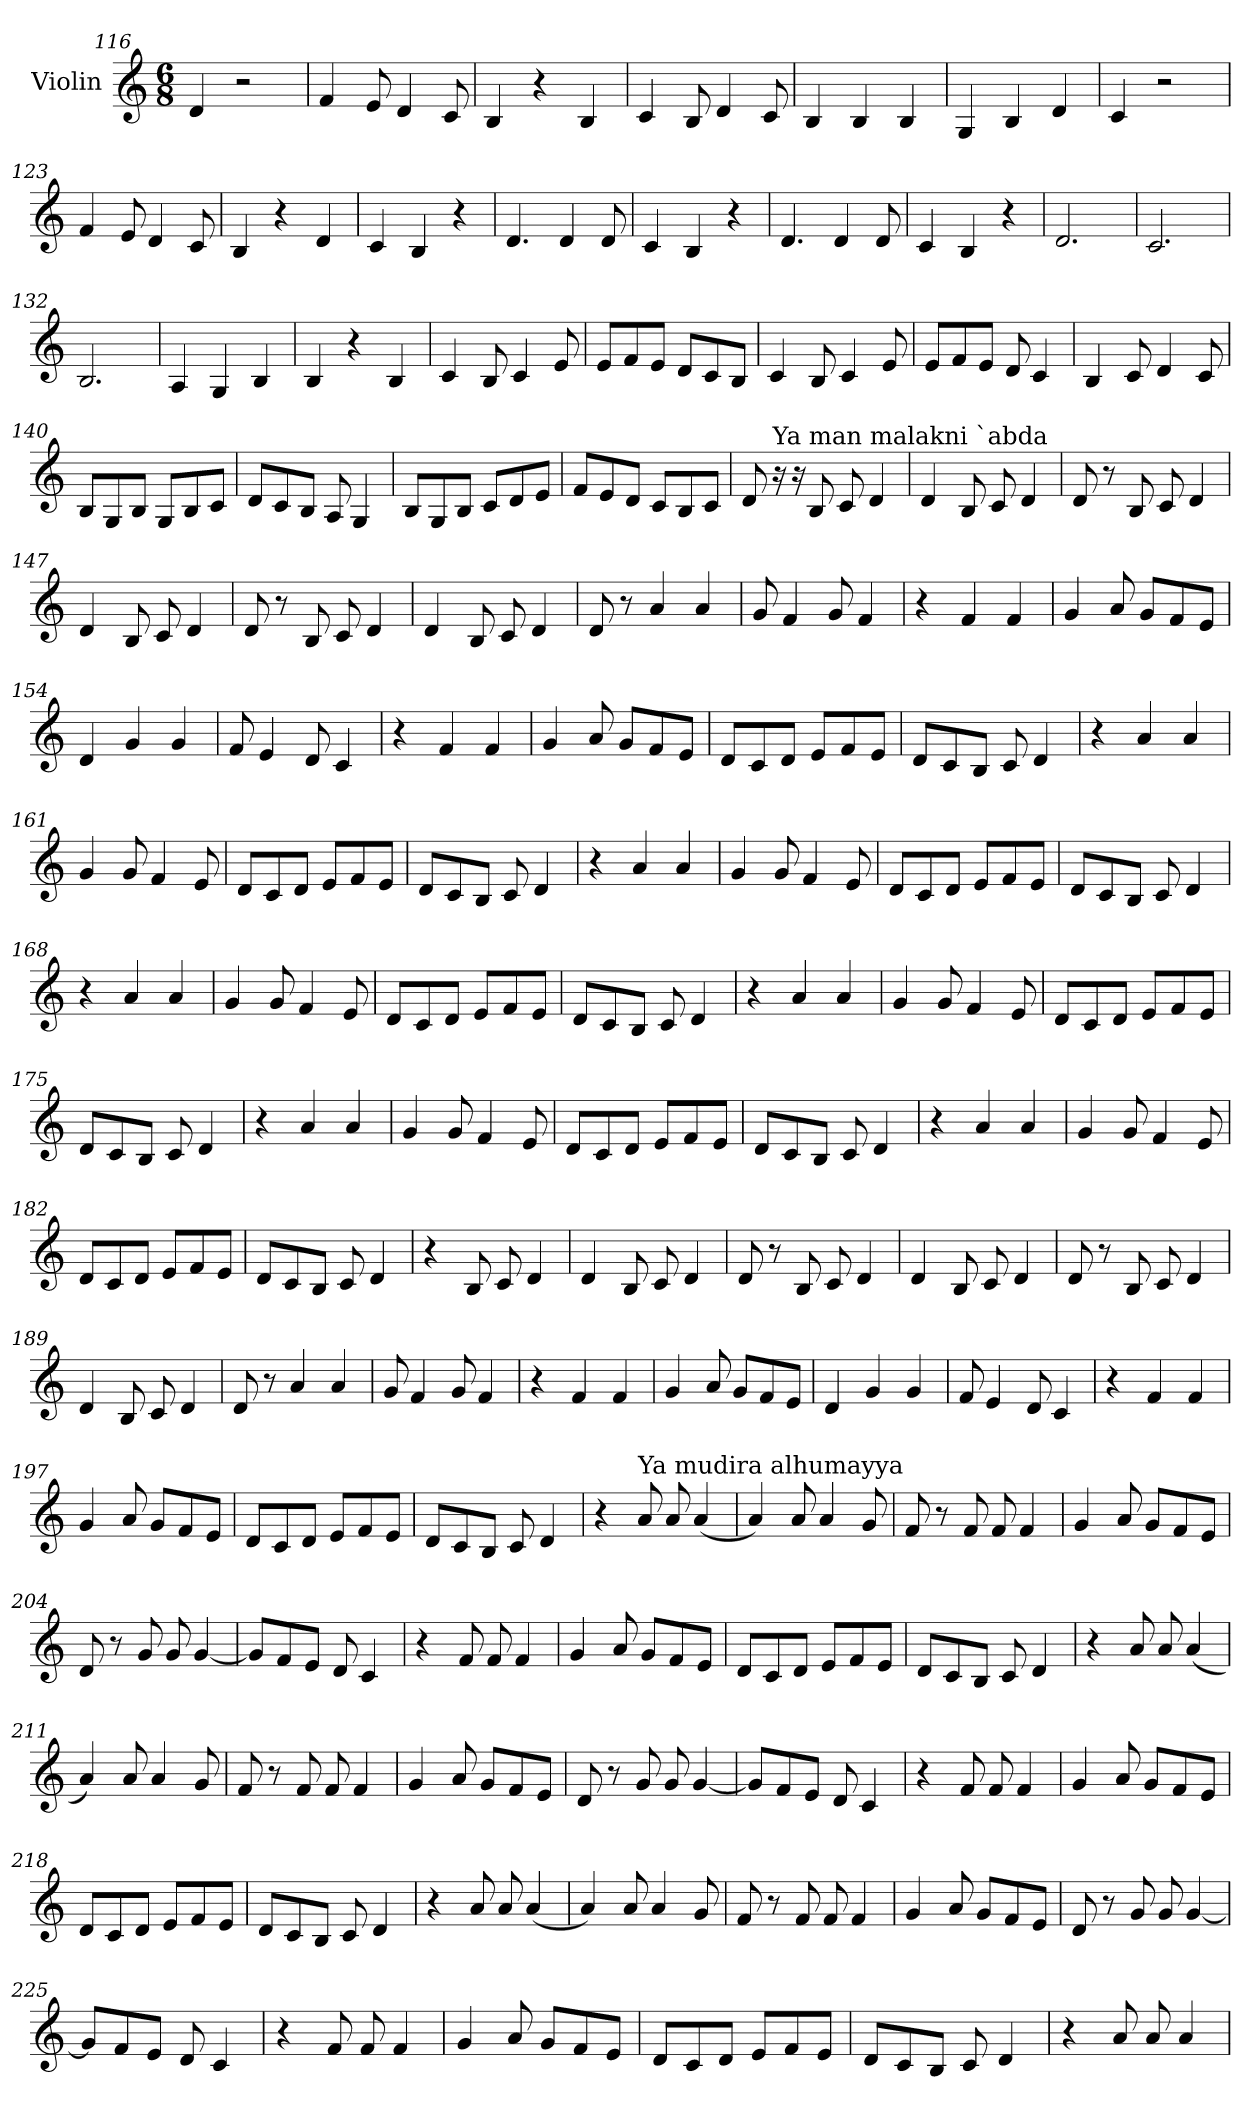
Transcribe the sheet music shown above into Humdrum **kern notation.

**kern
*part1
*staff1
*I"Violin
*clefG2
*k[]
*M6/8
=116
4d/
2r
=117
4f/
8e/
4d/
8c/
=118
4B/
4r
4B/
=119
4c/
8B/
4d/
8c/
!!LO:LB:g=z
=120
4B/
4B/
4B/
=121
4G/
4B/
4d/
=122
4c/
2r
=123
4f/
8e/
4d/
8c/
=124
4B/
4r
4d/
=125
4c/
4B/
4r
=126
4.d/
4d/
8d/
!!LO:LB:g=z
=127
4c/
4B/
4r
=128
4.d/
4d/
8d/
=129
4c/
4B/
4r
=130
2.d/
=131
2.c/
=132
2.B/
=133
4A/
4G/
4B/
=134
4B/
4r
4B/
!!LO:LB:g=z
=135
4c/
8B/
4c/
8e/
=136
8e/L
8f/
8e/J
8d/L
8c/
8B/J
=137
4c/
8B/
4c/
8e/
=138
8e/L
8f/
8e/J
8d/
4c/
=139
4B/
8c/
4d/
8c/
!!LO:PB:g=z
=140
8B/L
8G/
8B/J
8G/L
8B/
8c/J
=141
8d/L
8c/
8B/J
8A/
4G/
=142
8B/L
8G/
8B/J
8c/L
8d/
8e/J
=143
8f/L
8e/
8d/J
8c/L
8B/
8c/J
=144
8d/
!LO:TX:a:t=Ya man malakni `abda
16r
16r
8B/
8c/
4d/
!!LO:LB:g=z
=145
4d/
8B/
8c/
4d/
=146
8d/
8r
8B/
8c/
4d/
=147
4d/
8B/
8c/
4d/
=148
8d/
8r
8B/
8c/
4d/
=149
4d/
8B/
8c/
4d/
=150
8d/
8r
4a/
4a/
!!LO:LB:g=z
=151
8g/
4f/
8g/
4f/
=152
4r
4f/
4f/
=153
4g/
8a/
8g/L
8f/
8e/J
=154
4d/
4g/
4g/
=155
8f/
4e/
8d/
4c/
=156
4r
4f/
4f/
!!LO:LB:g=z
=157
4g/
8a/
8g/L
8f/
8e/J
=158
8d/L
8c/
8d/J
8e/L
8f/
8e/J
=159
8d/L
8c/
8B/J
8c/
4d/
=160
4r
4a/
4a/
=161
4g/
8g/
4f/
8e/
=162
8d/L
8c/
8d/J
8e/L
8f/
8e/J
!!LO:LB:g=z
=163
8d/L
8c/
8B/J
8c/
4d/
=164
4r
4a/
4a/
=165
4g/
8g/
4f/
8e/
=166
8d/L
8c/
8d/J
8e/L
8f/
8e/J
=167
8d/L
8c/
8B/J
8c/
4d/
=168
4r
4a/
4a/
!!LO:LB:g=z
=169
4g/
8g/
4f/
8e/
=170
8d/L
8c/
8d/J
8e/L
8f/
8e/J
=171
8d/L
8c/
8B/J
8c/
4d/
=172
4r
4a/
4a/
=173
4g/
8g/
4f/
8e/
=174
8d/L
8c/
8d/J
8e/L
8f/
8e/J
!!LO:LB:g=z
=175
8d/L
8c/
8B/J
8c/
4d/
=176
4r
4a/
4a/
=177
4g/
8g/
4f/
8e/
=178
8d/L
8c/
8d/J
8e/L
8f/
8e/J
=179
8d/L
8c/
8B/J
8c/
4d/
=180
4r
4a/
4a/
!!LO:LB:g=z
=181
4g/
8g/
4f/
8e/
=182
8d/L
8c/
8d/J
8e/L
8f/
8e/J
=183
8d/L
8c/
8B/J
8c/
4d/
=184
4r
8B/
8c/
4d/
=185
4d/
8B/
8c/
4d/
=186
8d/
8r
8B/
8c/
4d/
!!LO:PB:g=z
=187
4d/
8B/
8c/
4d/
=188
8d/
8r
8B/
8c/
4d/
=189
4d/
8B/
8c/
4d/
=190
8d/
8r
4a/
4a/
=191
8g/
4f/
8g/
4f/
=192
4r
4f/
4f/
!!LO:LB:g=z
=193
4g/
8a/
8g/L
8f/
8e/J
=194
4d/
4g/
4g/
=195
8f/
4e/
8d/
4c/
=196
4r
4f/
4f/
=197
4g/
8a/
8g/L
8f/
8e/J
=198
8d/L
8c/
8d/J
8e/L
8f/
8e/J
!!LO:LB:g=z
=199
8d/L
8c/
8B/J
8c/
4d/
=200
*MM120
4r
!LO:TX:a:t=Ya mudira alhumayya
8a/
8a/
(<4a/
=201
4a/)
8a/
4a/
8g/
=202
8f/
8r
8f/
8f/
4f/
=203
4g/
8a/
8g/L
8f/
8e/J
=204
8d/
8r
8g/
8g/
[4g/
!!LO:LB:g=z
=205
8g/L]
8f/
8e/J
8d/
4c/
=206
4r
8f/
8f/
4f/
=207
4g/
8a/
8g/L
8f/
8e/J
=208
8d/L
8c/
8d/J
8e/L
8f/
8e/J
=209
8d/L
8c/
8B/J
8c/
4d/
=210
4r
8a/
8a/
(<4a/
!!LO:LB:g=z
=211
4a/)
8a/
4a/
8g/
=212
8f/
8r
8f/
8f/
4f/
=213
4g/
8a/
8g/L
8f/
8e/J
=214
8d/
8r
8g/
8g/
[4g/
=215
8g/L]
8f/
8e/J
8d/
4c/
=216
4r
8f/
8f/
4f/
!!LO:LB:g=z
=217
4g/
8a/
8g/L
8f/
8e/J
=218
8d/L
8c/
8d/J
8e/L
8f/
8e/J
=219
8d/L
8c/
8B/J
8c/
4d/
=220
4r
8a/
8a/
(<4a/
=221
4a/)
8a/
4a/
8g/
=222
8f/
8r
8f/
8f/
4f/
!!LO:LB:g=z
=223
4g/
8a/
8g/L
8f/
8e/J
=224
8d/
8r
8g/
8g/
[4g/
=225
8g/L]
8f/
8e/J
8d/
4c/
=226
4r
8f/
8f/
4f/
=227
4g/
8a/
8g/L
8f/
8e/J
=228
8d/L
8c/
8d/J
8e/L
8f/
8e/J
!!LO:LB:g=z
=229
8d/L
8c/
8B/J
8c/
4d/
=230
4r
8a/
8a/
4a/
=
*-
